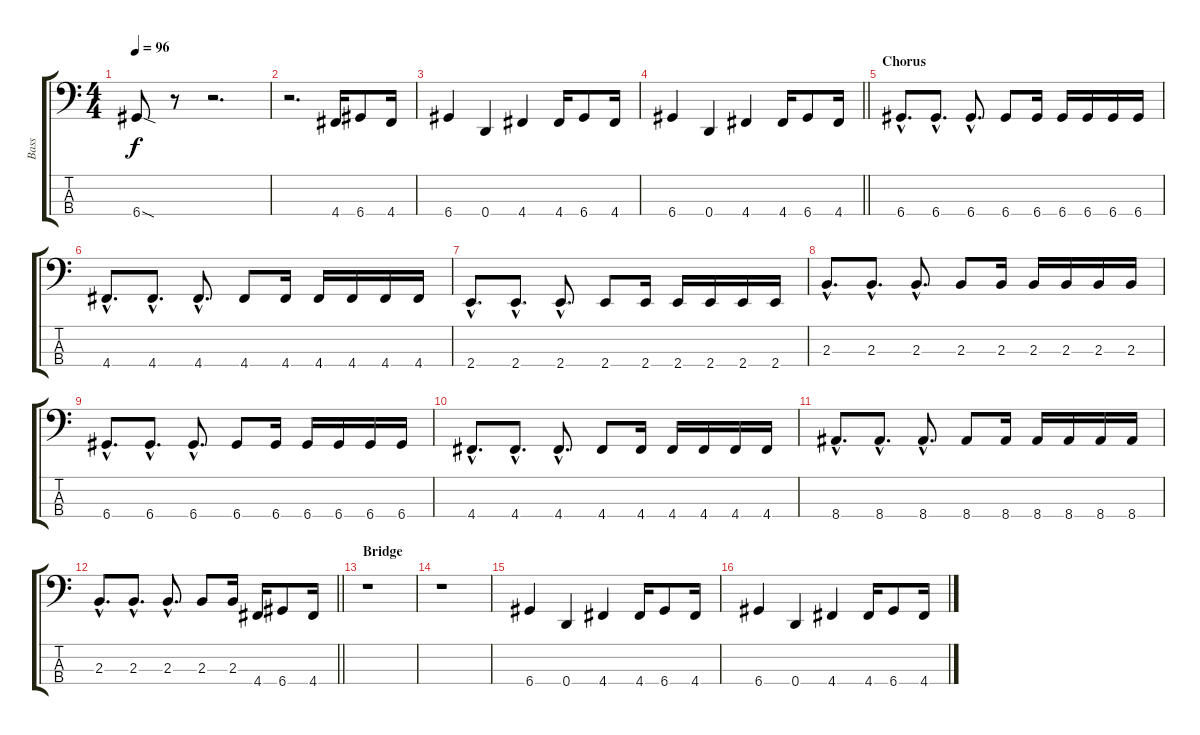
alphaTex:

\track ("Bass" "Bass") {instrument electricbassfinger}
\staff {score tabs}
\tuning (G2 D2 A1 D1) {hide}
\ts (4 4)
\tempo 96
\clef f4
\ks c
6.4{sod}.8{dy f} r.8 r.2{d} |
r.2{d} 4.4.16 6.4.8 4.4.16 |
6.4.4 0.4.4 4.4.4 4.4.16 6.4.8 4.4.16 |
\barLineRight lightlight
6.4.4 0.4.4 4.4.4 4.4.16 6.4.8 4.4.16 |
\section ("" "Chorus")
6.4{hac}.8{d} 6.4{hac}.8{d} 6.4{hac}.8{d} 6.4.8 6.4.16 6.4.16 6.4.16 6.4.16 6.4.16 |
4.4{hac}.8{d} 4.4{hac}.8{d} 4.4{hac}.8{d} 4.4.8 4.4.16 4.4.16 4.4.16 4.4.16 4.4.16 |
2.4{hac}.8{d} 2.4{hac}.8{d} 2.4{hac}.8{d} 2.4.8 2.4.16 2.4.16 2.4.16 2.4.16 2.4.16 |
2.3{hac}.8{d} 2.3{hac}.8{d} 2.3{hac}.8{d} 2.3.8 2.3.16 2.3.16 2.3.16 2.3.16 2.3.16 |
6.4{hac}.8{d} 6.4{hac}.8{d} 6.4{hac}.8{d} 6.4.8 6.4.16 6.4.16 6.4.16 6.4.16 6.4.16 |
4.4{hac}.8{d} 4.4{hac}.8{d} 4.4{hac}.8{d} 4.4.8 4.4.16 4.4.16 4.4.16 4.4.16 4.4.16 |
8.4{hac}.8{d} 8.4{hac}.8{d} 8.4{hac}.8{d} 8.4.8 8.4.16 8.4.16 8.4.16 8.4.16 8.4.16 |
\barLineRight lightlight
2.3{hac}.8{d} 2.3{hac}.8{d} 2.3{hac}.8{d} 2.3.8 2.3.16 4.4.16 6.4.8 4.4.16 |
\section ("" "Bridge")
r.1 |
r.1 |
6.4.4 0.4.4 4.4.4 4.4.16 6.4.8 4.4.16 |
6.4.4 0.4.4 4.4.4 4.4.16 6.4.8 4.4.16
